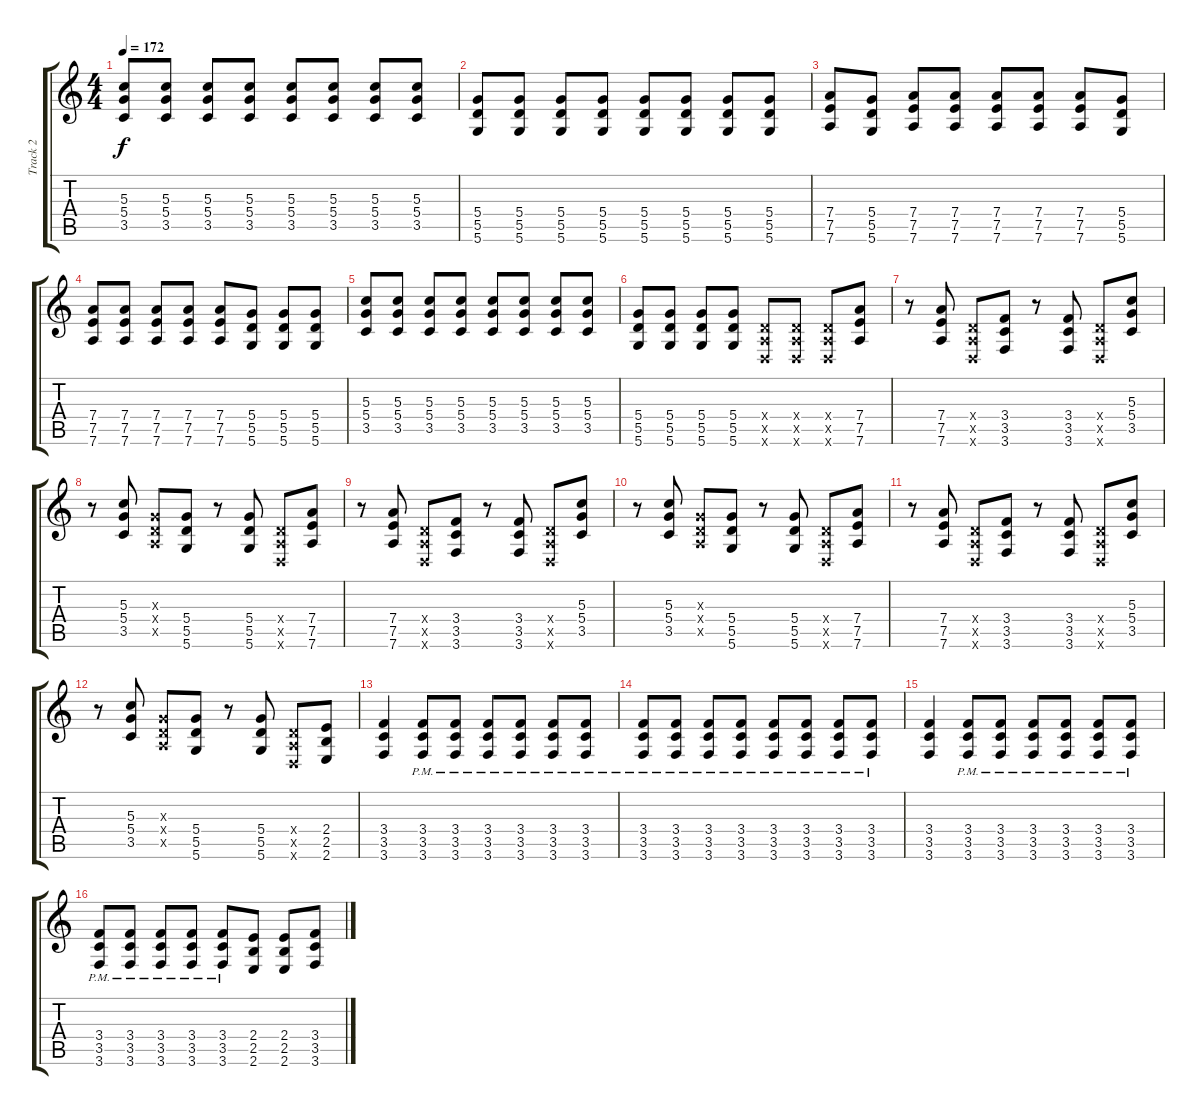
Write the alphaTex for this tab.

\track ("Track 2" "Track 2") {instrument distortionguitar}
\staff {score tabs}
\tuning (E4 B3 G3 D3 A2 D2) {hide}
\ts (4 4)
\tempo 172
\clef g2
\ks c
(5.3 5.4 3.5).8{dy f} (5.3 5.4 3.5).8 (5.3 5.4 3.5).8 (5.3 5.4 3.5).8 (5.3 5.4 3.5).8 (5.3 5.4 3.5).8 (5.3 5.4 3.5).8 (5.3 5.4 3.5).8 |
(5.4 5.5 5.6).8 (5.4 5.5 5.6).8 (5.4 5.5 5.6).8 (5.4 5.5 5.6).8 (5.4 5.5 5.6).8 (5.4 5.5 5.6).8 (5.4 5.5 5.6).8 (5.4 5.5 5.6).8 |
(7.4 7.5 7.6).8 (5.4 5.5 5.6).8 (7.4 7.5 7.6).8 (7.4 7.5 7.6).8 (7.4 7.5 7.6).8 (7.4 7.5 7.6).8 (7.4 7.5 7.6).8 (5.4 5.5 5.6).8 |
(7.4 7.5 7.6).8 (7.4 7.5 7.6).8 (7.4 7.5 7.6).8 (7.4 7.5 7.6).8 (7.4 7.5 7.6).8 (5.4 5.5 5.6).8 (5.4 5.5 5.6).8 (5.4 5.5 5.6).8 |
(5.3 5.4 3.5).8 (5.3 5.4 3.5).8 (5.3 5.4 3.5).8 (5.3 5.4 3.5).8 (5.3 5.4 3.5).8 (5.3 5.4 3.5).8 (5.3 5.4 3.5).8 (5.3 5.4 3.5).8 |
(5.4 5.5 5.6).8 (5.4 5.5 5.6).8 (5.4 5.5 5.6).8 (5.4 5.5 5.6).8 (0.4{x} 0.5{x} 0.6{x}).8 (0.4{x} 0.5{x} 0.6{x}).8 (0.4{x} 0.5{x} 0.6{x}).8 (7.4 7.5 7.6).8 |
r.8 (7.4 7.5 7.6).8 (0.4{x} 0.5{x} 0.6{x}).8 (3.4 3.5 3.6).8 r.8 (3.4 3.5 3.6).8 (0.4{x} 0.5{x} 0.6{x}).8 (5.3 5.4 3.5).8 |
r.8 (5.3 5.4 3.5).8 (0.3{x} 0.4{x} 0.5{x}).8 (5.4 5.5 5.6).8 r.8 (5.4 5.5 5.6).8 (0.4{x} 0.5{x} 0.6{x}).8 (7.4 7.5 7.6).8 |
r.8 (7.4 7.5 7.6).8 (0.4{x} 0.5{x} 0.6{x}).8 (3.4 3.5 3.6).8 r.8 (3.4 3.5 3.6).8 (0.4{x} 0.5{x} 0.6{x}).8 (5.3 5.4 3.5).8 |
r.8 (5.3 5.4 3.5).8 (0.3{x} 0.4{x} 0.5{x}).8 (5.4 5.5 5.6).8 r.8 (5.4 5.5 5.6).8 (0.4{x} 0.5{x} 0.6{x}).8 (7.4 7.5 7.6).8 |
r.8 (7.4 7.5 7.6).8 (0.4{x} 0.5{x} 0.6{x}).8 (3.4 3.5 3.6).8 r.8 (3.4 3.5 3.6).8 (0.4{x} 0.5{x} 0.6{x}).8 (5.3 5.4 3.5).8 |
r.8 (5.3 5.4 3.5).8 (0.3{x} 0.4{x} 0.5{x}).8 (5.4 5.5 5.6).8 r.8 (5.4 5.5 5.6).8 (0.4{x} 0.5{x} 0.6{x}).8 (2.4 2.5 2.6).8 |
(3.4 3.5 3.6).4 (3.4{pm} 3.5{pm} 3.6{pm}).8 (3.4{pm} 3.5{pm} 3.6{pm}).8 (3.4{pm} 3.5{pm} 3.6{pm}).8 (3.4{pm} 3.5{pm} 3.6{pm}).8 (3.4{pm} 3.5{pm} 3.6{pm}).8 (3.4{pm} 3.5{pm} 3.6{pm}).8 |
(3.4{pm} 3.5{pm} 3.6{pm}).8 (3.4{pm} 3.5{pm} 3.6{pm}).8 (3.4{pm} 3.5{pm} 3.6{pm}).8 (3.4{pm} 3.5{pm} 3.6{pm}).8 (3.4{pm} 3.5{pm} 3.6{pm}).8 (3.4{pm} 3.5{pm} 3.6{pm}).8 (3.4{pm} 3.5{pm} 3.6{pm}).8 (3.4{pm} 3.5{pm} 3.6{pm}).8 |
(3.4 3.5 3.6).4 (3.4{pm} 3.5{pm} 3.6{pm}).8 (3.4{pm} 3.5{pm} 3.6{pm}).8 (3.4{pm} 3.5{pm} 3.6{pm}).8 (3.4{pm} 3.5{pm} 3.6{pm}).8 (3.4{pm} 3.5{pm} 3.6{pm}).8 (3.4{pm} 3.5{pm} 3.6{pm}).8 |
(3.4{pm} 3.5{pm} 3.6{pm}).8 (3.4{pm} 3.5{pm} 3.6{pm}).8 (3.4{pm} 3.5{pm} 3.6{pm}).8 (3.4{pm} 3.5{pm} 3.6{pm}).8 (3.4{pm} 3.5{pm} 3.6{pm}).8 (2.4 2.5 2.6).8 (2.4 2.5 2.6).8 (3.4 3.5 3.6).8
